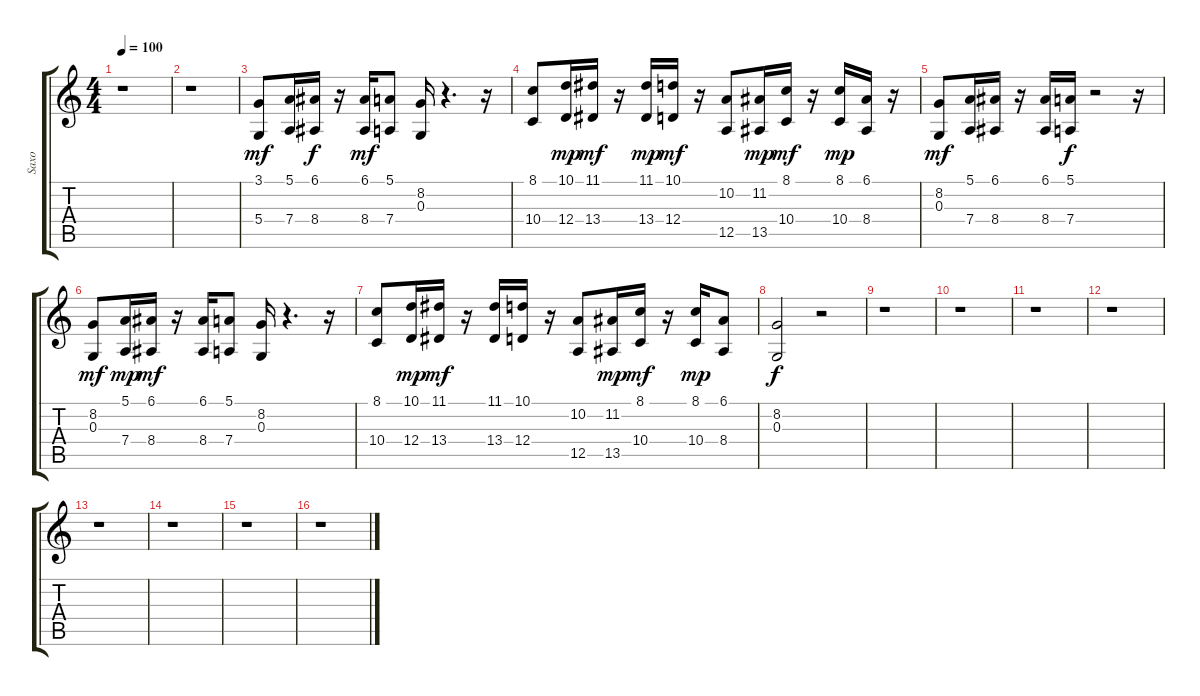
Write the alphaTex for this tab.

\track ("Saxo" "Saxo") {solo instrument tenorsax}
\staff {score tabs}
\tuning (E4 B3 G3 D3 A2 E2) {hide}
\ts (4 4)
\tempo 100
\clef g2
\ks c
r.1{dy mf} |
r.1 |
(3.1 5.4).8 (5.1 7.4).16 (6.1 8.4).16{dy f} r.16 (6.1 8.4).16{dy mf} (5.1 7.4).8 (8.2 0.3).16 r.4{d} r.16 |
(8.1 10.4).8 (10.1 12.4).16{dy mp} (11.1 13.4).16{dy mf} r.16 (11.1 13.4).16{dy mp} (10.1 12.4).16{dy mf} r.16 (10.2 12.5).8 (11.2 13.5).16{dy mp} (8.1 10.4).16{dy mf} r.16 (8.1 10.4).16{dy mp} (6.1 8.4).16 r.16 |
(8.2 0.3).8{dy mf} (5.1 7.4).16 (6.1 8.4).16 r.16 (6.1 8.4).16 (5.1 7.4).16{dy f} r.2 r.16 |
(8.2 0.3).8{dy mf} (5.1 7.4).16{dy mp} (6.1 8.4).16{dy mf} r.16 (6.1 8.4).16 (5.1 7.4).8 (8.2 0.3).16 r.4{d} r.16 |
(8.1 10.4).8 (10.1 12.4).16{dy mp} (11.1 13.4).16{dy mf} r.16 (11.1 13.4).16 (10.1 12.4).16 r.16 (10.2 12.5).8 (11.2 13.5).16{dy mp} (8.1 10.4).16{dy mf} r.16 (8.1 10.4).16{dy mp} (6.1 8.4).8 |
(8.2 0.3).2{dy f} r.2 |
r.1 |
r.1 |
r.1 |
r.1 |
r.1 |
r.1 |
r.1 |
r.1
